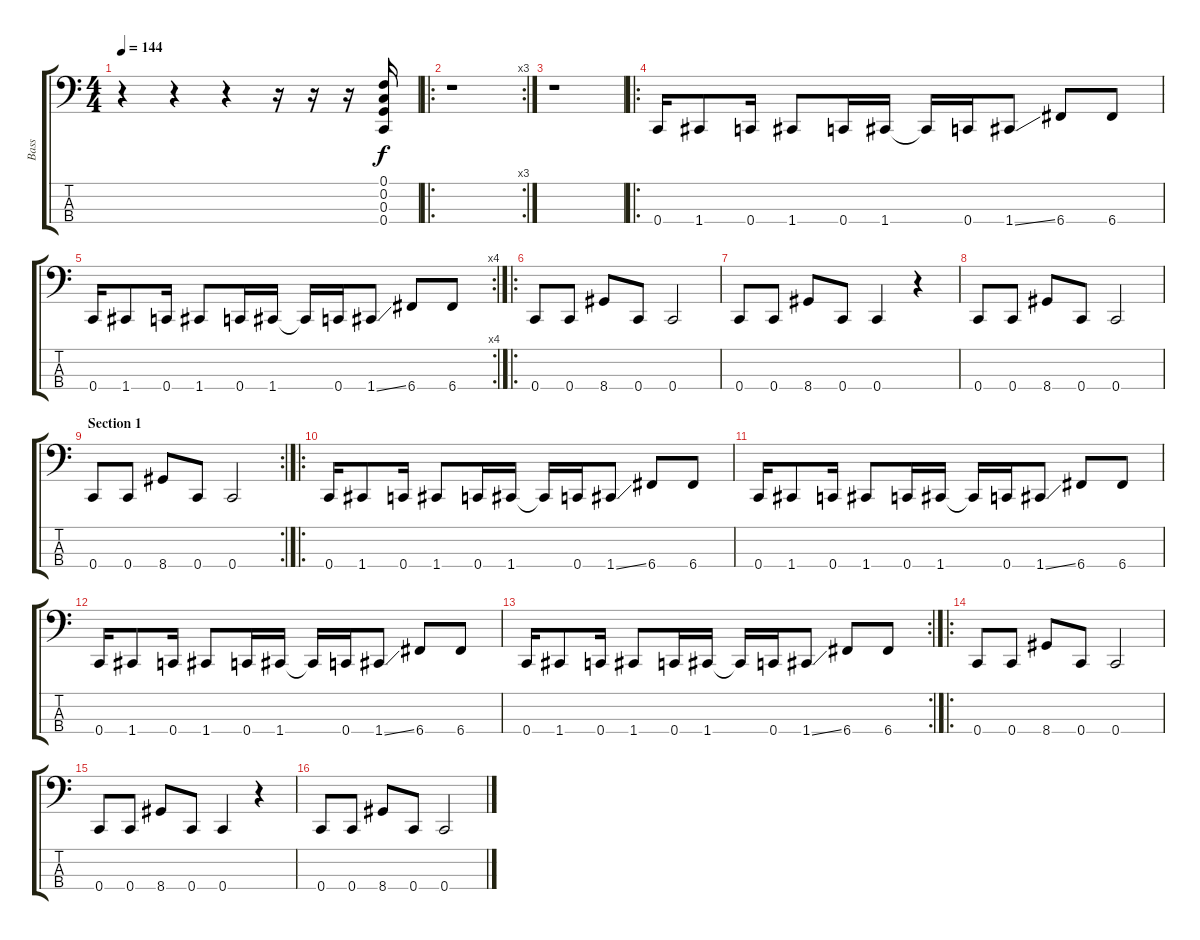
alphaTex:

\track ("Bass" "Bass") {instrument electricbasspick}
\staff {score tabs}
\tuning (F2 C2 G1 C1) {hide}
\ts (4 4)
\tempo 144
\clef f4
\ks c
r.4{dy f instrument electricbasspick} r.4 r.4 r.16 r.16 r.16 (0.1 0.2 0.3 0.4).16 |
\ro
\rc 3
r.1 |
r.1 |
\ro
0.4.16 1.4.8 0.4.16 1.4.8 0.4.16 1.4.16 1.4{t}.16 0.4.16 1.4{ss}.8 6.4.8 6.4.8 |
\rc 4
0.4.16 1.4.8 0.4.16 1.4.8 0.4.16 1.4.16 1.4{t}.16 0.4.16 1.4{ss}.8 6.4.8 6.4.8 |
\ro
0.4.8 0.4.8 8.4.8 0.4.8 0.4.2 |
0.4.8 0.4.8 8.4.8 0.4.8 0.4.4 r.4 |
0.4.8 0.4.8 8.4.8 0.4.8 0.4.2 |
\rc 2
\section ("" "Section 1")
0.4.8 0.4.8 8.4.8 0.4.8 0.4.2 |
\ro
0.4.16 1.4.8 0.4.16 1.4.8 0.4.16 1.4.16 1.4{t}.16 0.4.16 1.4{ss}.8 6.4.8 6.4.8 |
0.4.16 1.4.8 0.4.16 1.4.8 0.4.16 1.4.16 1.4{t}.16 0.4.16 1.4{ss}.8 6.4.8 6.4.8 |
0.4.16 1.4.8 0.4.16 1.4.8 0.4.16 1.4.16 1.4{t}.16 0.4.16 1.4{ss}.8 6.4.8 6.4.8 |
\rc 2
0.4.16 1.4.8 0.4.16 1.4.8 0.4.16 1.4.16 1.4{t}.16 0.4.16 1.4{ss}.8 6.4.8 6.4.8 |
\ro
0.4.8 0.4.8 8.4.8 0.4.8 0.4.2 |
0.4.8 0.4.8 8.4.8 0.4.8 0.4.4 r.4 |
0.4.8 0.4.8 8.4.8 0.4.8 0.4.2
